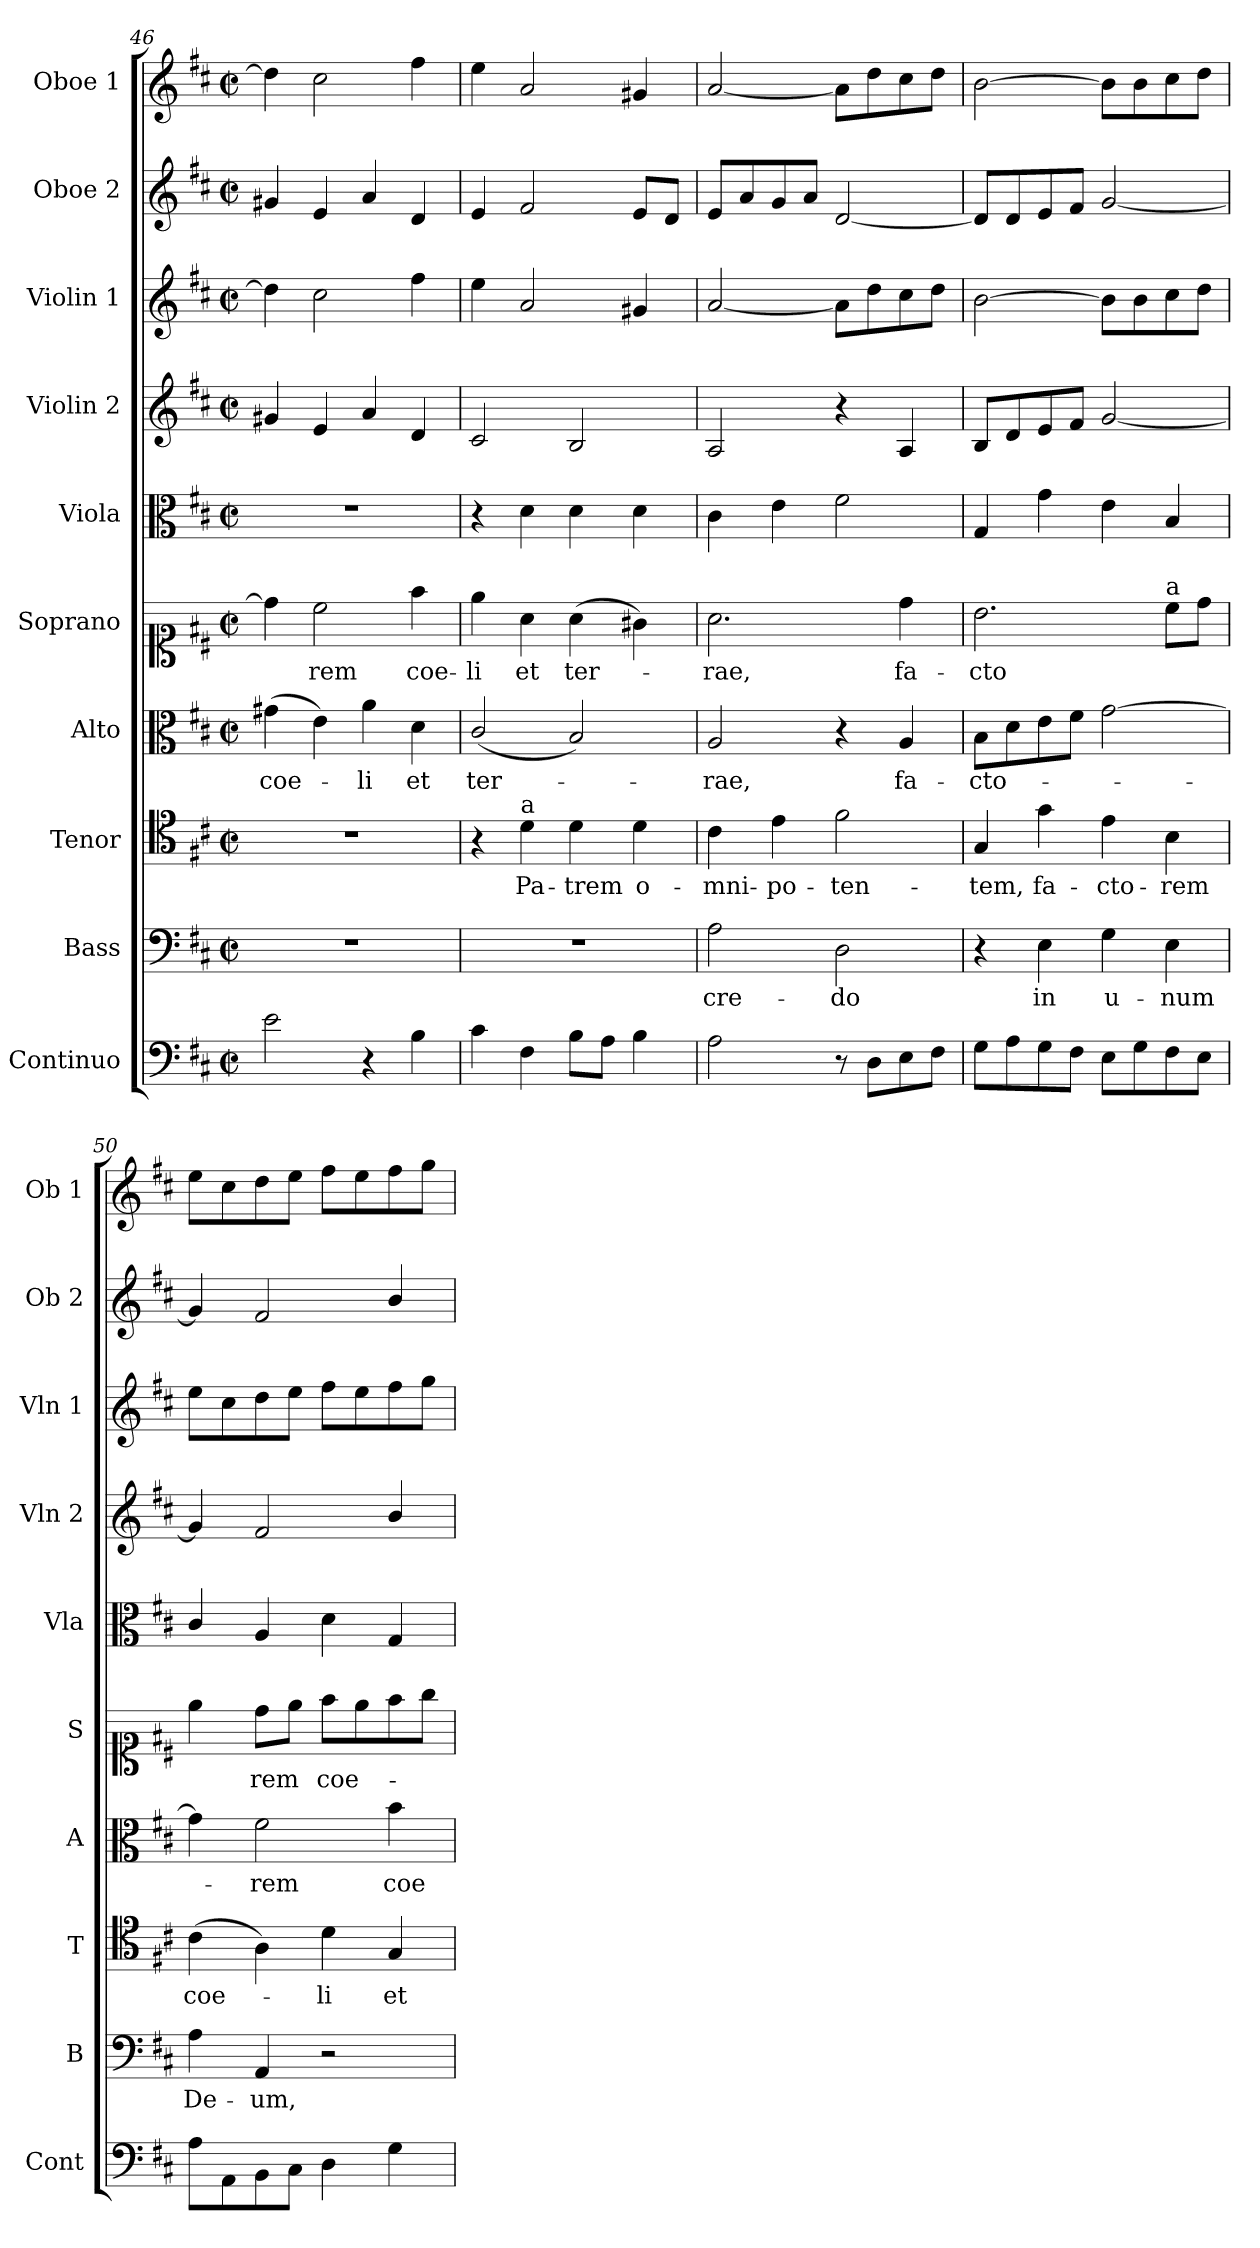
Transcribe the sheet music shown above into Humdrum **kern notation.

**kern	**kern	**text	**kern	**text	**kern	**text	**kern	**text	**kern	**kern	**kern	**kern	**kern
*part10	*part9	*part9	*part8	*part8	*part7	*part7	*part6	*part6	*part5	*part4	*part3	*part2	*part1
*staff10	*staff9	*staff9	*staff8	*staff8	*staff7	*staff7	*staff6	*staff6	*staff5	*staff4	*staff3	*staff2	*staff1
*I"Continuo	*I"Bass	*	*I"Tenor	*	*I"Alto	*	*I"Soprano	*	*I"Viola	*I"Violin 2	*I"Violin 1	*I"Oboe 2	*I"Oboe 1
*I'Cont	*I'B	*	*I'T	*	*I'A	*	*I'S	*	*I'Vla	*I'Vln 2	*I'Vln 1	*I'Ob 2	*I'Ob 1
*clefF4	*clefF4	*	*clefC4	*	*clefC3	*	*clefC1	*	*clefC3	*clefG2	*clefG2	*clefG2	*clefG2
*k[f#c#]	*k[f#c#]	*	*k[f#c#]	*	*k[f#c#]	*	*k[f#c#]	*	*k[f#c#]	*k[f#c#]	*k[f#c#]	*k[f#c#]	*k[f#c#]
*M2/2	*M2/2	*	*M2/2	*	*M2/2	*	*M2/2	*	*M2/2	*M2/2	*M2/2	*M2/2	*M2/2
*met(c|)	*met(c|)	*	*met(c|)	*	*met(c|)	*	*met(c|)	*	*met(c|)	*met(c|)	*met(c|)	*met(c|)	*met(c|)
=46	=46	=46	=46	=46	=46	=46	=46	=46	=46	=46	=46	=46	=46
!	!	!	!	!	!	!LO:LY:b	!	!	!	!	!	!	!
2e\	1r	.	1r	.	(4g#X\	coe-	4dd\]	.	1r	4g#X/	4dd\]	4g#X/	4dd\]
!	!	!	!	!	!	!	!	!LO:LY:b	!	!	!	!	!
.	.	.	.	.	4e\)	.	2cc#\	-rem	.	4e/	2cc#\	4e/	2cc#\
!	!	!	!	!	!	!LO:LY:b	!	!	!	!	!	!	!
4r	.	.	.	.	4a\	-li	.	.	.	4a/	.	4a/	.
!	!	!	!	!	!	!LO:LY:b	!	!LO:LY:b	!	!	!	!	!
4B\	.	.	.	.	4d\	et	4ff#\	coe-	.	4d/	4ff#\	4d/	4ff#\
=47	=47	=47	=47	=47	=47	=47	=47	=47	=47	=47	=47	=47	=47
!	!	!	!	!	!	!LO:LY:b	!	!LO:LY:b	!	!	!	!	!
4c#\	1r	.	4r	.	(2c#/	ter-	4ee\	-li	4r	2c#/	4ee\	4e/	4ee\
!	!	!	!LO:TX:a:t=a	!	!	!	!	!	!	!	!	!	!
!	!	!	!	!LO:LY:b	!	!	!	!LO:LY:b	!	!	!	!	!
4F#\	.	.	4d\	Pa-	.	.	4a\	et	4d\	.	2a/	2f#/	2a/
!	!	!	!	!LO:LY:b	!	!	!	!LO:LY:b	!	!	!	!	!
8B\L	.	.	4d\	-trem	2B/)	.	(4a\	ter-	4d\	2B/	.	.	.
8A\J	.	.	.	.	.	.	.	.	.	.	.	.	.
!	!	!	!	!LO:LY:b	!	!	!	!	!	!	!	!	!
4B\	.	.	4d\	o-	.	.	4g#X\)	.	4d\	.	4g#X/	8e/L	4g#X/
.	.	.	.	.	.	.	.	.	.	.	.	8d/J	.
=48	=48	=48	=48	=48	=48	=48	=48	=48	=48	=48	=48	=48	=48
!	!	!LO:LY:b	!	!LO:LY:b	!	!LO:LY:b	!	!LO:LY:b	!	!	!	!	!
2A\	2A\	cre-	4c#\	-mni-	2A/	-rae,	2.a\	-rae,	4c#\	2A/	[2a/	8e/L	[2a/
.	.	.	.	.	.	.	.	.	.	.	.	8a/	.
!	!	!	!	!LO:LY:b	!	!	!	!	!	!	!	!	!
.	.	.	4e\	-po-	.	.	.	.	4e\	.	.	8g/	.
.	.	.	.	.	.	.	.	.	.	.	.	8a/J	.
!	!	!LO:LY:b	!	!LO:LY:b	!	!	!	!	!	!	!	!	!
8r	2D\	-do	2f#\	-ten-	4r	.	.	.	2f#\	4r	8a\L]	[2d/	8a\L]
8D\L	.	.	.	.	.	.	.	.	.	.	8dd\	.	8dd\
!	!	!	!	!	!	!LO:LY:b	!	!LO:LY:b	!	!	!	!	!
8E\	.	.	.	.	4A/	fa-	4dd\	fa-	.	4A/	8cc#\	.	8cc#\
8F#\J	.	.	.	.	.	.	.	.	.	.	8dd\J	.	8dd\J
!!LO:LB:g=z
=49	=49	=49	=49	=49	=49	=49	=49	=49	=49	=49	=49	=49	=49
!	!	!	!	!LO:LY:b	!	!LO:LY:b	!	!LO:LY:b	!	!	!	!	!
8G\L	4r	.	4G/	-tem,	8B\L	-cto-	2.b\	-cto	4G/	8B/L	[2b\	8d/L]	[2b\
8A\	.	.	.	.	8d\	.	.	.	.	8d/	.	8d/	.
!	!	!LO:LY:b	!	!LO:LY:b	!	!	!	!	!	!	!	!	!
8G\	4E\	in	4g\	fa-	8e\	.	.	.	4g\	8e/	.	8e/	.
8F#\J	.	.	.	.	8f#\J	.	.	.	.	8f#/J	.	8f#/J	.
!	!	!LO:LY:b	!	!LO:LY:b	!	!	!	!	!	!	!	!	!
8E\L	4G\	u-	4e\	-cto-	[2g\	.	.	.	4e\	[2g/	8b\L]	[2g/	8b\L]
8G\	.	.	.	.	.	.	.	.	.	.	8b\	.	8b\
!	!	!	!	!	!	!	!LO:TX:a:t=a	!	!	!	!	!	!
!	!	!LO:LY:b	!	!LO:LY:b	!	!	!	!	!	!	!	!	!
8F#\	4E\	-num	4B\	-rem	.	.	8cc#\L	.	4B/	.	8cc#\	.	8cc#\
8E\J	.	.	.	.	.	.	8dd\J	.	.	.	8dd\J	.	8dd\J
=50	=50	=50	=50	=50	=50	=50	=50	=50	=50	=50	=50	=50	=50
!	!	!LO:LY:b	!	!LO:LY:b	!	!	!	!	!	!	!	!	!
8A\L	4A\	De-	(4c#\	coe-	4g\]	.	4ee\	.	4c#/	4g/]	8ee\L	4g/]	8ee\L
8AA\	.	.	.	.	.	.	.	.	.	.	8cc#\	.	8cc#\
!	!	!LO:LY:b	!	!	!	!LO:LY:b	!	!LO:LY:b	!	!	!	!	!
8BB\	4AA/	-um,	4A\)	.	2f#\	-rem	8dd\L	rem	4A/	2f#/	8dd\	2f#/	8dd\
8C#\J	.	.	.	.	.	.	8ee\J	.	.	.	8ee\J	.	8ee\J
!	!	!	!	!LO:LY:b	!	!	!	!LO:LY:b	!	!	!	!	!
4D\	2r	.	4d\	-li	.	.	8ff#\L	coe-	4d\	.	8ff#\L	.	8ff#\L
.	.	.	.	.	.	.	8ee\	.	.	.	8ee\	.	8ee\
!	!	!	!	!LO:LY:b	!	!LO:LY:b	!	!	!	!	!	!	!
4G\	.	.	4G/	et	4b\	coe-	8ff#\	.	4G/	4b/	8ff#\	4b/	8ff#\
.	.	.	.	.	.	.	8gg\J	.	.	.	8gg\J	.	8gg\J
=	=	=	=	=	=	=	=	=	=	=	=	=	=
*-	*-	*-	*-	*-	*-	*-	*-	*-	*-	*-	*-	*-	*-
